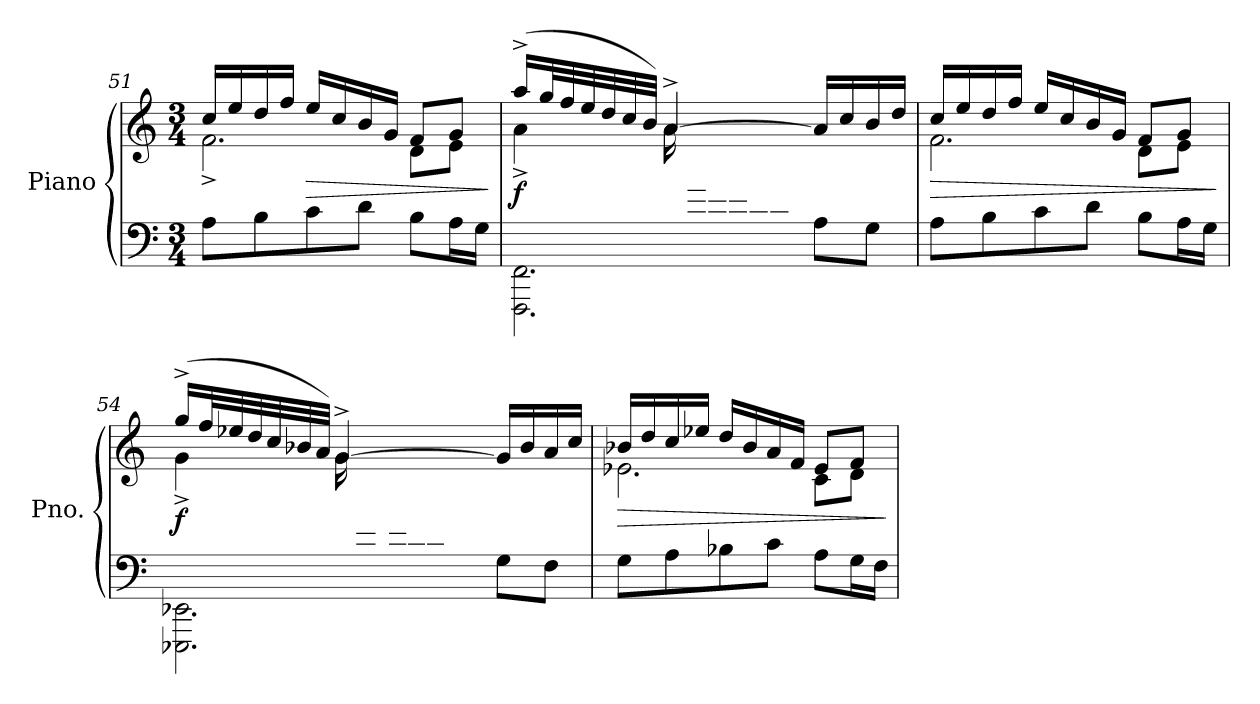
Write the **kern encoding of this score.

**kern	**kern	**dynam
*part1	*part1	*part1
*staff2	*staff1	*staff1/2
*I"Piano	*	*
*I'Pno.	*	*
*clefF4	*clefG2	*
*k[]	*k[]	*
*M3/4	*M3/4	*
=51	=51	=51
*	*^	*
*	*	*^	*
8A\L	16cc/LL	2.f^\	2ryy	.
.	16ee/	.	.	.
8B\	16dd/	.	.	.
.	16ff/JJ	.	.	.
!	!	!	!	!LO:HP:b
8c\	16ee/LL	.	.	>
.	16cc/	.	.	.
8d\J	16b/	.	.	.
.	16g/JJ	.	.	.
8B\L	8f/L	.	8d\L	.
16A\L	8g/J	.	8e\J	.
16G\JJ	.	.	.	.
*	*v	*v	*v	*
.	.	]
!!LO:LB:g=z
=52	=52	=52
*^	*^	*
*	*	*	*^	*
!	!	!	!	!	!LO:DY:b
4ryy	2.FFF\ 2.FF\	(16aa^/LL	4a^\	4ryy	f
.	.	32gg/L	.	.	.
.	.	32ff/	.	.	.
.	.	32ee/	.	.	.
.	.	32dd/	.	.	.
.	.	32cc/	.	.	.
.	.	32b/JJJ)	.	.	.
16ryy	.	([4a^/	2ryy	16a\LL	.
32g\L	.	.	.	4..ryy	.
32f\	.	.	.	.	.
32e\	.	.	.	.	.
32d\	.	.	.	.	.
32c\	.	.	.	.	.
32B\JJJ	.	.	.	.	.
8A\L	.	16a/LL]	.	.	.
.	.	16cc/	.	.	.
8G\J)	.	16b/	.	.	.
.	.	16dd/JJ	.	.	.
*v	*v	*	*	*	*
=53	=53	=53	=53	=53
!	!	!	!	!LO:HP:b
8A\L	16cc/LL	2.f\	2ryy	>
.	16ee/	.	.	.
8B\	16dd/	.	.	.
.	16ff/JJ	.	.	.
8c\	16ee/LL	.	.	.
.	16cc/	.	.	.
8d\J	16b/	.	.	.
.	16g/JJ	.	.	.
8B\L	8f/L	.	8d\L	.
16A\L	8g/J	.	8e\J	.
16G\JJ	.	.	.	.
*	*v	*v	*v	*
.	.	]
!!LO:LB:g=z
=54	=54	=54
*^	*^	*
*	*	*	*^	*
!	!	!	!	!	!LO:DY:b
4ryy	2.EEE-X\ 2.EE-X\	(16gg^/LL	4g^\	4ryy	f
.	.	32ff/L	.	.	.
.	.	32ee-X/	.	.	.
.	.	32dd/	.	.	.
.	.	32cc/	.	.	.
.	.	32b-X/	.	.	.
.	.	32a/JJJ)	.	.	.
16ryy	.	([4g^/	2ryy	16g\LL	.
32f\L	.	.	.	4..ryy	.
32e-X\	.	.	.	.	.
32d\	.	.	.	.	.
32c\	.	.	.	.	.
32B-X\	.	.	.	.	.
32A\JJJ	.	.	.	.	.
8G\L	.	16g/LL]	.	.	.
.	.	16b-/	.	.	.
8F\J)	.	16a/	.	.	.
.	.	16cc/JJ	.	.	.
*v	*v	*	*	*	*
=55	=55	=55	=55	=55
!	!	!	!	!LO:HP:b
8G\L	16b-X/LL	2.e-X\	2ryy	>
.	16dd/	.	.	.
8A\	16cc/	.	.	.
.	16ee-X/JJ	.	.	.
8B-X\	16dd/LL	.	.	.
.	16b-/	.	.	.
8c\J	16a/	.	.	.
.	16f/JJ	.	.	.
8A\L	8e-/L	.	8c\L	.
16G\L	8f/J	.	8d\J	.
16F\JJ	.	.	.	.
*	*v	*v	*v	*
.	.	]
=	=	=
*-	*-	*-
